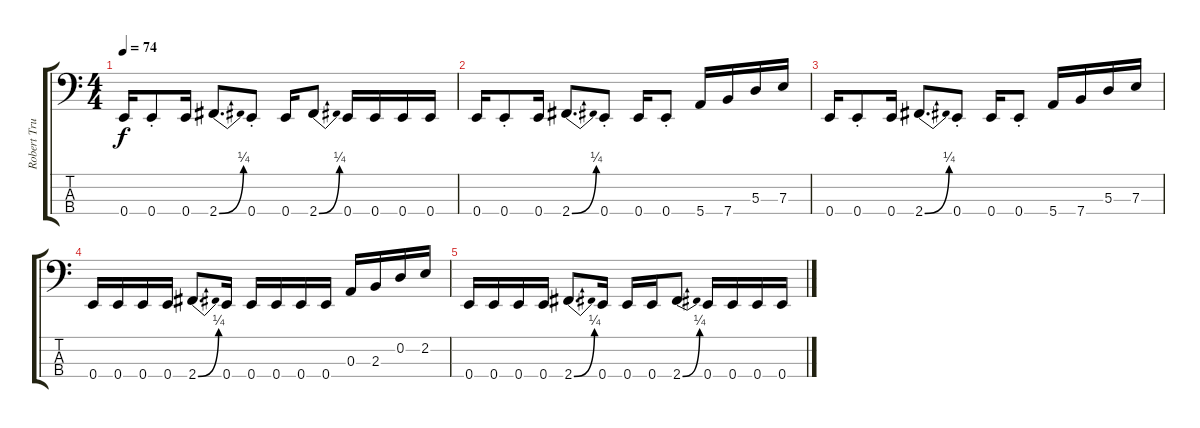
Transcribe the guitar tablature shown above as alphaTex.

\track ("Robert Trujillo" "Robert Tru") {instrument electricbassfinger}
\staff {score tabs}
\tuning (G2 D2 A1 E1) {hide}
\ts (4 4)
\tempo 74
\clef f4
\ks c
0.4.16{dy f} 0.4{st}.8 0.4.16 2.4{be (bend 0 0 60 1)}.8{d} 0.4{st}.8 0.4.16 2.4{be (bend 0 0 60 1)}.8 0.4.16 0.4.16 0.4.16 0.4.16 |
0.4.16 0.4{st}.8 0.4.16 2.4{be (bend 0 0 60 1)}.8{d} 0.4{st}.8 0.4.16 0.4{st}.8 5.4.16 7.4.16 5.3.16 7.3.16 |
0.4.16 0.4{st}.8 0.4.16 2.4{be (bend 0 0 60 1)}.8{d} 0.4{st}.8 0.4.16 0.4{st}.8 5.4.16 7.4.16 5.3.16 7.3.16 |
0.4.16{volume 0} 0.4.16 0.4.16 0.4.16 2.4{be (bend 0 0 60 1)}.8{d} 0.4.16 0.4.16 0.4.16 0.4.16 0.4.16 0.3.16 2.3.16 0.2.16 2.2.16 |
0.4.16 0.4.16 0.4.16 0.4.16 2.4{be (bend 0 0 60 1)}.8{d} 0.4.16 0.4.16 0.4.16 2.4{be (bend 0 0 60 1)}.8 0.4.16 0.4.16 0.4.16 0.4.16
